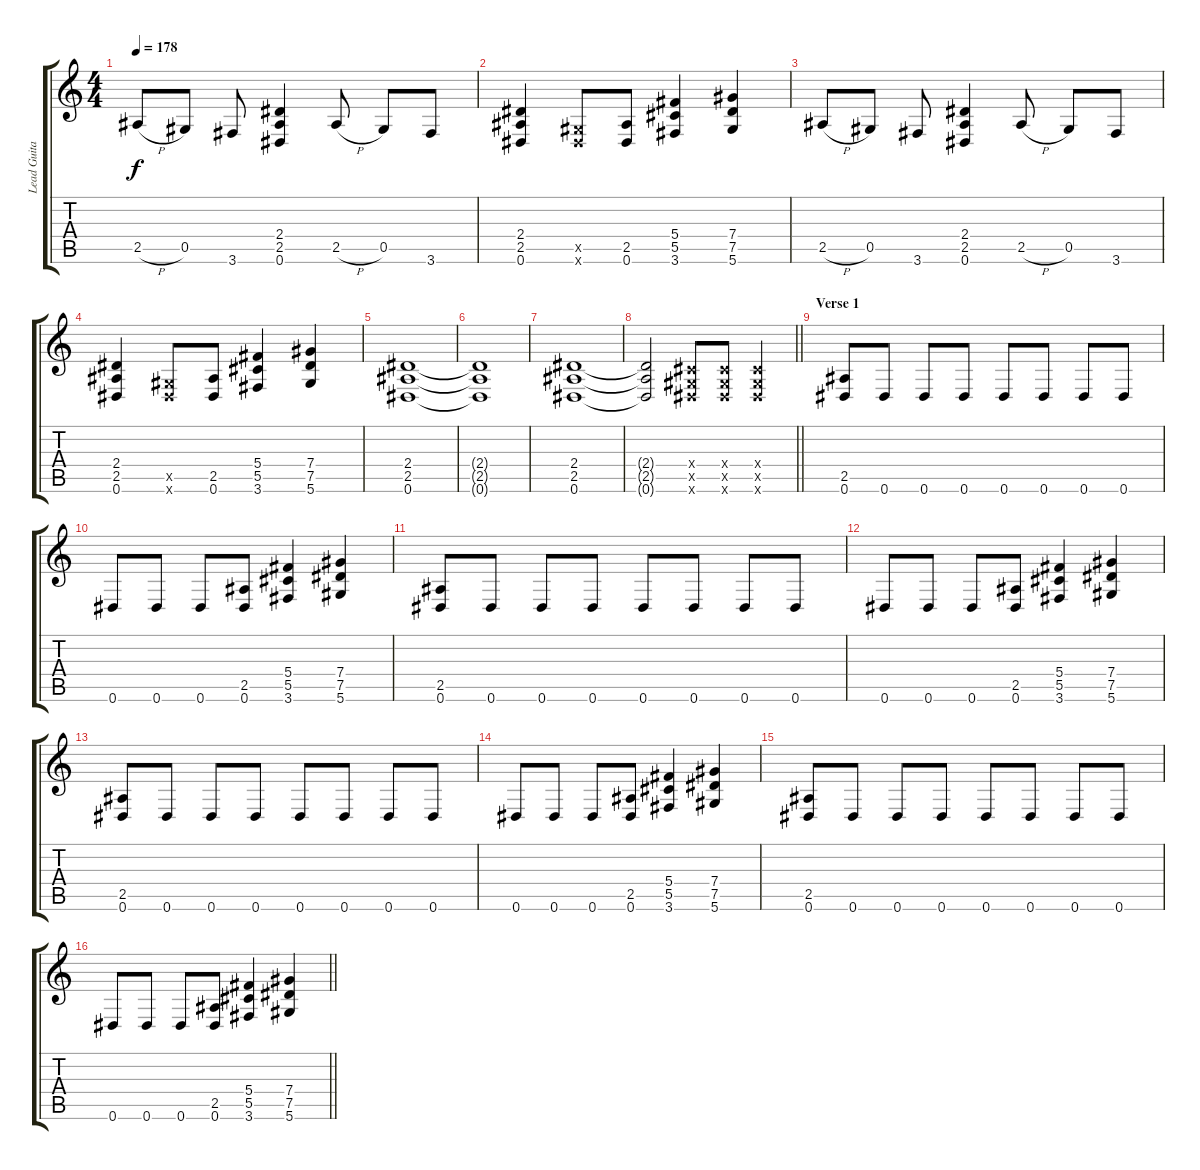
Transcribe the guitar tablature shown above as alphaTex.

\track ("Lead Guitar" "Lead Guita") {instrument distortionguitar}
\staff {score tabs}
\tuning (Eb4 Bb3 Gb3 Db3 Ab2 Eb2) {hide}
\ts (4 4)
\tempo 178
\clef g2
\ks c
2.5{h}.8{dy f} 0.5.8 3.6.8 (2.4 2.5 0.6).4 2.5{h}.8 0.5.8 3.6.8 |
(2.4 2.5 0.6).4 (0.5{x} 0.6{x}).8 (2.5 0.6).8 (5.4 5.5 3.6).4 (7.4 7.5 5.6).4 |
2.5{h}.8 0.5.8 3.6.8 (2.4 2.5 0.6).4 2.5{h}.8 0.5.8 3.6.8 |
(2.4 2.5 0.6).4 (0.5{x} 0.6{x}).8 (2.5 0.6).8 (5.4 5.5 3.6).4 (7.4 7.5 5.6).4 |
(2.4 2.5 0.6).1 |
(2.4{t} 2.5{t} 0.6{t}).1 |
(2.4 2.5 0.6).1 |
\barLineRight lightlight
(2.4{t} 2.5{t} 0.6{t}).2 (0.4{x} 0.5{x} 0.6{x}).8 (0.4{x} 0.5{x} 0.6{x}).8 (0.4{x} 0.5{x} 0.6{x}).4 |
\section ("" "Verse 1")
(2.5 0.6).8 0.6.8 0.6.8 0.6.8 0.6.8 0.6.8 0.6.8 0.6.8 |
0.6.8 0.6.8 0.6.8 (2.5 0.6).8 (5.4 5.5 3.6).4 (7.4 7.5 5.6).4 |
(2.5 0.6).8 0.6.8 0.6.8 0.6.8 0.6.8 0.6.8 0.6.8 0.6.8 |
0.6.8 0.6.8 0.6.8 (2.5 0.6).8 (5.4 5.5 3.6).4 (7.4 7.5 5.6).4 |
(2.5 0.6).8 0.6.8 0.6.8 0.6.8 0.6.8 0.6.8 0.6.8 0.6.8 |
0.6.8 0.6.8 0.6.8 (2.5 0.6).8 (5.4 5.5 3.6).4 (7.4 7.5 5.6).4 |
(2.5 0.6).8 0.6.8 0.6.8 0.6.8 0.6.8 0.6.8 0.6.8 0.6.8 |
\barLineRight lightlight
0.6.8 0.6.8 0.6.8 (2.5 0.6).8 (5.4 5.5 3.6).4 (7.4 7.5 5.6).4
